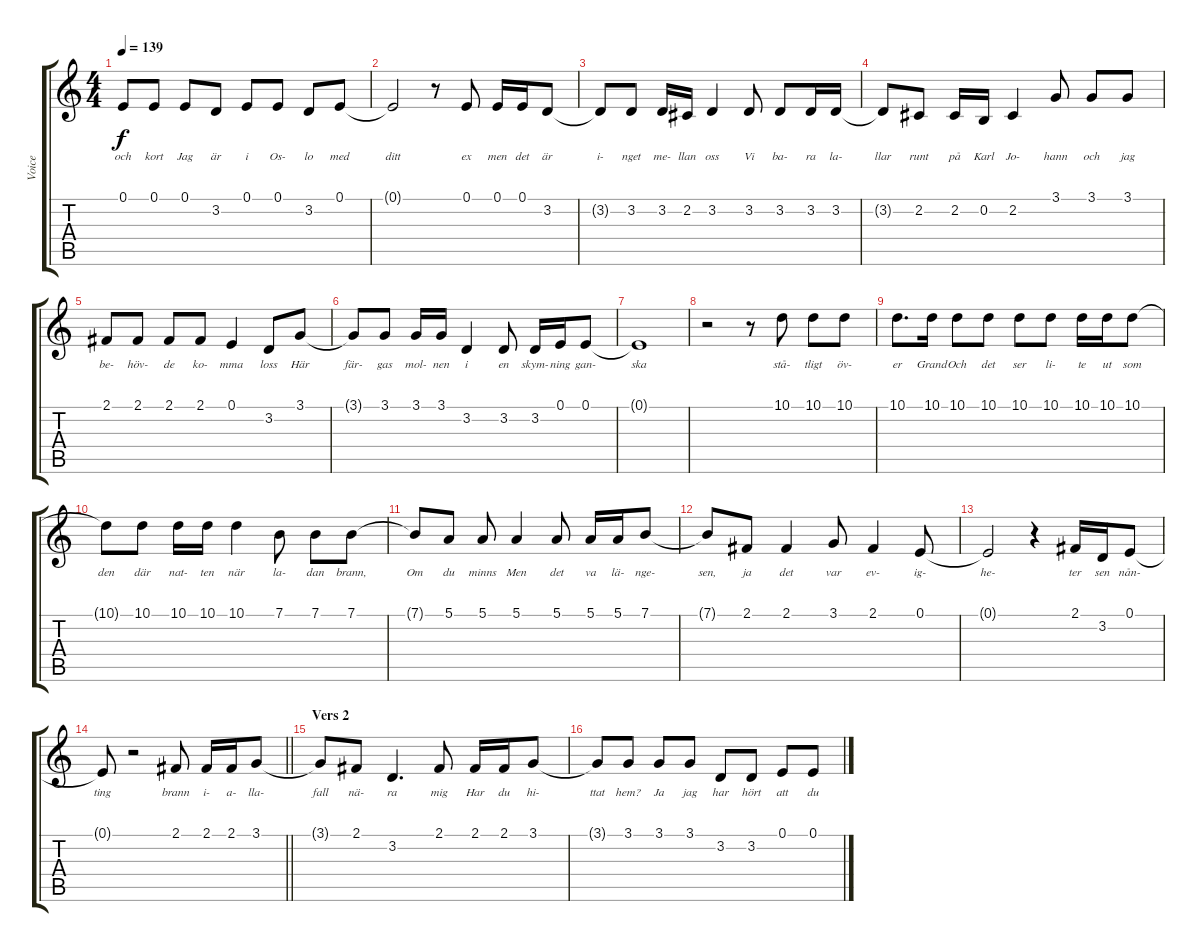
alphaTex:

\track ("Voice" "Voice") {instrument clarinet}
\staff {score tabs}
\tuning (E4 B3 G3 D3 A2 E2) {hide}
\ts (4 4)
\tempo 139
\clef g2
\ks c
0.1{t}.8{lyrics (0 "och") lyrics (1 "") lyrics (2 "") lyrics (3 "") lyrics (4 "") dy f} 0.1.8{lyrics (0 "kort") lyrics (1 "") lyrics (2 "") lyrics (3 "") lyrics (4 "")} 0.1.8{lyrics (0 "Jag") lyrics (1 "") lyrics (2 "") lyrics (3 "") lyrics (4 "")} 3.2.8{lyrics (0 "är") lyrics (1 "") lyrics (2 "") lyrics (3 "") lyrics (4 "")} 0.1.8{lyrics (0 "i") lyrics (1 "") lyrics (2 "") lyrics (3 "") lyrics (4 "")} 0.1.8{lyrics (0 "Os-") lyrics (1 "") lyrics (2 "") lyrics (3 "") lyrics (4 "")} 3.2.8{lyrics (0 "lo") lyrics (1 "") lyrics (2 "") lyrics (3 "") lyrics (4 "")} 0.1.8{lyrics (0 "med") lyrics (1 "") lyrics (2 "") lyrics (3 "") lyrics (4 "")} |
0.1{t}.2{lyrics (0 "ditt") lyrics (1 "") lyrics (2 "") lyrics (3 "") lyrics (4 "")} r.8 0.1.8{lyrics (0 "ex") lyrics (1 "") lyrics (2 "") lyrics (3 "") lyrics (4 "")} 0.1.16{lyrics (0 "men") lyrics (1 "") lyrics (2 "") lyrics (3 "") lyrics (4 "")} 0.1.16{lyrics (0 "det") lyrics (1 "") lyrics (2 "") lyrics (3 "") lyrics (4 "")} 3.2.8{lyrics (0 "är") lyrics (1 "") lyrics (2 "") lyrics (3 "") lyrics (4 "")} |
3.2{t}.8{lyrics (0 "i-") lyrics (1 "") lyrics (2 "") lyrics (3 "") lyrics (4 "")} 3.2.8{lyrics (0 "nget") lyrics (1 "") lyrics (2 "") lyrics (3 "") lyrics (4 "")} 3.2.16{lyrics (0 "me-") lyrics (1 "") lyrics (2 "") lyrics (3 "") lyrics (4 "")} 2.2.16{lyrics (0 "llan") lyrics (1 "") lyrics (2 "") lyrics (3 "") lyrics (4 "")} 3.2.4{lyrics (0 "oss") lyrics (1 "") lyrics (2 "") lyrics (3 "") lyrics (4 "")} 3.2.8{lyrics (0 "Vi") lyrics (1 "") lyrics (2 "") lyrics (3 "") lyrics (4 "")} 3.2.8{lyrics (0 "ba-") lyrics (1 "") lyrics (2 "") lyrics (3 "") lyrics (4 "")} 3.2.16{lyrics (0 "ra") lyrics (1 "") lyrics (2 "") lyrics (3 "") lyrics (4 "")} 3.2.16{lyrics (0 "la-") lyrics (1 "") lyrics (2 "") lyrics (3 "") lyrics (4 "")} |
3.2{t}.8{lyrics (0 "llar") lyrics (1 "") lyrics (2 "") lyrics (3 "") lyrics (4 "")} 2.2.8{lyrics (0 "runt") lyrics (1 "") lyrics (2 "") lyrics (3 "") lyrics (4 "")} 2.2.16{lyrics (0 "på") lyrics (1 "") lyrics (2 "") lyrics (3 "") lyrics (4 "")} 0.2.16{lyrics (0 "Karl") lyrics (1 "") lyrics (2 "") lyrics (3 "") lyrics (4 "")} 2.2.4{lyrics (0 "Jo-") lyrics (1 "") lyrics (2 "") lyrics (3 "") lyrics (4 "")} 3.1.8{lyrics (0 "hann") lyrics (1 "") lyrics (2 "") lyrics (3 "") lyrics (4 "")} 3.1.8{lyrics (0 "och") lyrics (1 "") lyrics (2 "") lyrics (3 "") lyrics (4 "")} 3.1.8{lyrics (0 "jag") lyrics (1 "") lyrics (2 "") lyrics (3 "") lyrics (4 "")} |
2.1.8{lyrics (0 "be-") lyrics (1 "") lyrics (2 "") lyrics (3 "") lyrics (4 "")} 2.1.8{lyrics (0 "höv-") lyrics (1 "") lyrics (2 "") lyrics (3 "") lyrics (4 "")} 2.1.8{lyrics (0 "de") lyrics (1 "") lyrics (2 "") lyrics (3 "") lyrics (4 "")} 2.1.8{lyrics (0 "ko-") lyrics (1 "") lyrics (2 "") lyrics (3 "") lyrics (4 "")} 0.1.4{lyrics (0 "mma") lyrics (1 "") lyrics (2 "") lyrics (3 "") lyrics (4 "")} 3.2.8{lyrics (0 "loss") lyrics (1 "") lyrics (2 "") lyrics (3 "") lyrics (4 "")} 3.1.8{lyrics (0 "Här") lyrics (1 "") lyrics (2 "") lyrics (3 "") lyrics (4 "")} |
3.1{t}.8{lyrics (0 "fär-") lyrics (1 "") lyrics (2 "") lyrics (3 "") lyrics (4 "")} 3.1.8{lyrics (0 "gas") lyrics (1 "") lyrics (2 "") lyrics (3 "") lyrics (4 "")} 3.1.16{lyrics (0 "mol-") lyrics (1 "") lyrics (2 "") lyrics (3 "") lyrics (4 "")} 3.1.16{lyrics (0 "nen") lyrics (1 "") lyrics (2 "") lyrics (3 "") lyrics (4 "")} 3.2.4{lyrics (0 "i") lyrics (1 "") lyrics (2 "") lyrics (3 "") lyrics (4 "")} 3.2.8{lyrics (0 "en") lyrics (1 "") lyrics (2 "") lyrics (3 "") lyrics (4 "")} 3.2.16{lyrics (0 "skym-") lyrics (1 "") lyrics (2 "") lyrics (3 "") lyrics (4 "")} 0.1.16{lyrics (0 "ning") lyrics (1 "") lyrics (2 "") lyrics (3 "") lyrics (4 "")} 0.1.8{lyrics (0 "gan-") lyrics (1 "") lyrics (2 "") lyrics (3 "") lyrics (4 "")} |
0.1{t}.1{lyrics (0 "ska") lyrics (1 "") lyrics (2 "") lyrics (3 "") lyrics (4 "")} |
r.2 r.8 10.1.8{lyrics (0 "stå-") lyrics (1 "") lyrics (2 "") lyrics (3 "") lyrics (4 "")} 10.1.8{lyrics (0 "tligt") lyrics (1 "") lyrics (2 "") lyrics (3 "") lyrics (4 "")} 10.1.8{lyrics (0 "öv-") lyrics (1 "") lyrics (2 "") lyrics (3 "") lyrics (4 "")} |
10.1.8{d lyrics (0 "er") lyrics (1 "") lyrics (2 "") lyrics (3 "") lyrics (4 "")} 10.1.16{lyrics (0 "Grand") lyrics (1 "") lyrics (2 "") lyrics (3 "") lyrics (4 "")} 10.1.8{lyrics (0 "Och") lyrics (1 "") lyrics (2 "") lyrics (3 "") lyrics (4 "")} 10.1.8{lyrics (0 "det") lyrics (1 "") lyrics (2 "") lyrics (3 "") lyrics (4 "")} 10.1.8{lyrics (0 "ser") lyrics (1 "") lyrics (2 "") lyrics (3 "") lyrics (4 "")} 10.1.8{lyrics (0 "li-") lyrics (1 "") lyrics (2 "") lyrics (3 "") lyrics (4 "")} 10.1.16{lyrics (0 "te") lyrics (1 "") lyrics (2 "") lyrics (3 "") lyrics (4 "")} 10.1.16{lyrics (0 "ut") lyrics (1 "") lyrics (2 "") lyrics (3 "") lyrics (4 "")} 10.1.8{lyrics (0 "som") lyrics (1 "") lyrics (2 "") lyrics (3 "") lyrics (4 "")} |
10.1{t}.8{lyrics (0 "den") lyrics (1 "") lyrics (2 "") lyrics (3 "") lyrics (4 "")} 10.1.8{lyrics (0 "där") lyrics (1 "") lyrics (2 "") lyrics (3 "") lyrics (4 "")} 10.1.16{lyrics (0 "nat-") lyrics (1 "") lyrics (2 "") lyrics (3 "") lyrics (4 "")} 10.1.16{lyrics (0 "ten") lyrics (1 "") lyrics (2 "") lyrics (3 "") lyrics (4 "")} 10.1.4{lyrics (0 "när") lyrics (1 "") lyrics (2 "") lyrics (3 "") lyrics (4 "")} 7.1.8{lyrics (0 "la-") lyrics (1 "") lyrics (2 "") lyrics (3 "") lyrics (4 "")} 7.1.8{lyrics (0 "dan") lyrics (1 "") lyrics (2 "") lyrics (3 "") lyrics (4 "")} 7.1.8{lyrics (0 "brann,") lyrics (1 "") lyrics (2 "") lyrics (3 "") lyrics (4 "")} |
7.1{t}.8{lyrics (0 "Om") lyrics (1 "") lyrics (2 "") lyrics (3 "") lyrics (4 "")} 5.1.8{lyrics (0 "du") lyrics (1 "") lyrics (2 "") lyrics (3 "") lyrics (4 "")} 5.1.8{lyrics (0 "minns") lyrics (1 "") lyrics (2 "") lyrics (3 "") lyrics (4 "")} 5.1.4{lyrics (0 "Men") lyrics (1 "") lyrics (2 "") lyrics (3 "") lyrics (4 "")} 5.1.8{lyrics (0 "det") lyrics (1 "") lyrics (2 "") lyrics (3 "") lyrics (4 "")} 5.1.16{lyrics (0 "va") lyrics (1 "") lyrics (2 "") lyrics (3 "") lyrics (4 "")} 5.1.16{lyrics (0 "lä-") lyrics (1 "") lyrics (2 "") lyrics (3 "") lyrics (4 "")} 7.1.8{lyrics (0 "nge-") lyrics (1 "") lyrics (2 "") lyrics (3 "") lyrics (4 "")} |
7.1{t}.8{lyrics (0 "sen,") lyrics (1 "") lyrics (2 "") lyrics (3 "") lyrics (4 "")} 2.1.8{lyrics (0 "ja") lyrics (1 "") lyrics (2 "") lyrics (3 "") lyrics (4 "")} 2.1.4{lyrics (0 "det") lyrics (1 "") lyrics (2 "") lyrics (3 "") lyrics (4 "")} 3.1.8{lyrics (0 "var") lyrics (1 "") lyrics (2 "") lyrics (3 "") lyrics (4 "")} 2.1.4{lyrics (0 "ev-") lyrics (1 "") lyrics (2 "") lyrics (3 "") lyrics (4 "")} 0.1.8{lyrics (0 "ig-") lyrics (1 "") lyrics (2 "") lyrics (3 "") lyrics (4 "")} |
0.1{t}.2{lyrics (0 "he-") lyrics (1 "") lyrics (2 "") lyrics (3 "") lyrics (4 "")} r.4 2.1.16{lyrics (0 "ter") lyrics (1 "") lyrics (2 "") lyrics (3 "") lyrics (4 "")} 3.2.16{lyrics (0 "sen") lyrics (1 "") lyrics (2 "") lyrics (3 "") lyrics (4 "")} 0.1.8{lyrics (0 "nån-") lyrics (1 "") lyrics (2 "") lyrics (3 "") lyrics (4 "")} |
\barLineRight lightlight
0.1{t}.8{lyrics (0 "ting") lyrics (1 "") lyrics (2 "") lyrics (3 "") lyrics (4 "")} r.2 2.1.8{lyrics (0 "brann") lyrics (1 "") lyrics (2 "") lyrics (3 "") lyrics (4 "")} 2.1.16{lyrics (0 "i-") lyrics (1 "") lyrics (2 "") lyrics (3 "") lyrics (4 "")} 2.1.16{lyrics (0 "a-") lyrics (1 "") lyrics (2 "") lyrics (3 "") lyrics (4 "")} 3.1.8{lyrics (0 "lla-") lyrics (1 "") lyrics (2 "") lyrics (3 "") lyrics (4 "")} |
\section ("" "Vers 2")
3.1{t}.8{lyrics (0 "fall") lyrics (1 "") lyrics (2 "") lyrics (3 "") lyrics (4 "")} 2.1.8{lyrics (0 "nä-") lyrics (1 "") lyrics (2 "") lyrics (3 "") lyrics (4 "")} 3.2.4{d lyrics (0 "ra") lyrics (1 "") lyrics (2 "") lyrics (3 "") lyrics (4 "")} 2.1.8{lyrics (0 "mig") lyrics (1 "") lyrics (2 "") lyrics (3 "") lyrics (4 "")} 2.1.16{lyrics (0 "Har") lyrics (1 "") lyrics (2 "") lyrics (3 "") lyrics (4 "")} 2.1.16{lyrics (0 "du") lyrics (1 "") lyrics (2 "") lyrics (3 "") lyrics (4 "")} 3.1.8{lyrics (0 "hi-") lyrics (1 "") lyrics (2 "") lyrics (3 "") lyrics (4 "")} |
3.1{t}.8{lyrics (0 "ttat") lyrics (1 "") lyrics (2 "") lyrics (3 "") lyrics (4 "")} 3.1.8{lyrics (0 "hem?") lyrics (1 "") lyrics (2 "") lyrics (3 "") lyrics (4 "")} 3.1.8{lyrics (0 "Ja") lyrics (1 "") lyrics (2 "") lyrics (3 "") lyrics (4 "")} 3.1.8{lyrics (0 "jag") lyrics (1 "") lyrics (2 "") lyrics (3 "") lyrics (4 "")} 3.2.8{lyrics (0 "har") lyrics (1 "") lyrics (2 "") lyrics (3 "") lyrics (4 "")} 3.2.8{lyrics (0 "hört") lyrics (1 "") lyrics (2 "") lyrics (3 "") lyrics (4 "")} 0.1.8{lyrics (0 "att") lyrics (1 "") lyrics (2 "") lyrics (3 "") lyrics (4 "")} 0.1.8{lyrics (0 "du") lyrics (1 "") lyrics (2 "") lyrics (3 "") lyrics (4 "")}
